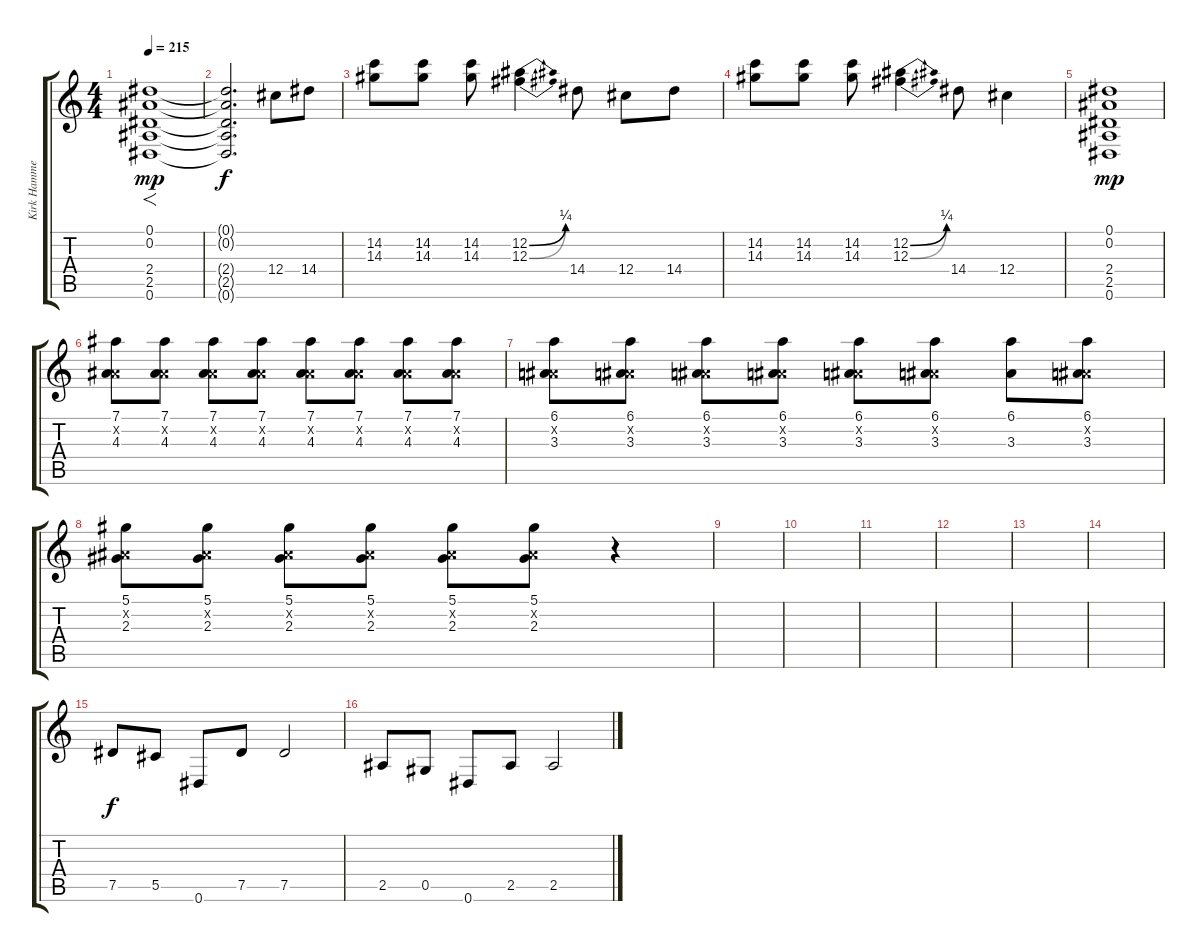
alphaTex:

\track ("Kirk Hammet Solo" "Kirk Hamme") {instrument distortionguitar}
\staff {score tabs}
\tuning (Eb4 Bb3 Gb3 Db3 Ab2 Eb2) {hide}
\ts (4 4)
\tempo 215
\clef g2
\ks c
(0.1 0.2 2.4 2.5 0.6).1{f dy mp} |
(0.1{t} 0.2{t} 2.4{t} 2.5{t} 0.6{t}).2{d dy f} 12.4.8 14.4.8 |
(14.2 14.3).8 (14.2 14.3).8 (14.2 14.3).8 (12.2{be (bend 0 0 60 1)} 12.3{be (bend 0 0 60 1)}).4 14.4.8 12.4.8 14.4.8 |
(14.2 14.3).8 (14.2 14.3).8 (14.2 14.3).8 (12.2{be (bend 0 0 60 1)} 12.3{be (bend 0 0 60 1)}).4 14.4.8 12.4.4 |
(0.1 0.2 2.4 2.5 0.6).1{dy mp} |
(7.1 0.2{x} 4.3).8 (7.1 0.2{x} 4.3).8 (7.1 0.2{x} 4.3).8 (7.1 0.2{x} 4.3).8 (7.1 0.2{x} 4.3).8 (7.1 0.2{x} 4.3).8 (7.1 0.2{x} 4.3).8 (7.1 0.2{x} 4.3).8 |
(6.1 0.2{x} 3.3).8 (6.1 0.2{x} 3.3).8 (6.1 0.2{x} 3.3).8 (6.1 0.2{x} 3.3).8 (6.1 0.2{x} 3.3).8 (6.1 0.2{x} 3.3).8 (6.1 3.3).8 (6.1 0.2{x} 3.3).8 |
(5.1 0.2{x} 2.3).8 (5.1 0.2{x} 2.3).8 (5.1 0.2{x} 2.3).8 (5.1 0.2{x} 2.3).8 (5.1 0.2{x} 2.3).8 (5.1 0.2{x} 2.3).8 r.4 |
|
|
|
|
|
|
7.5.8{dy f} 5.5.8 0.6.8 7.5.8 7.5.2 |
2.5.8 0.5.8 0.6.8 2.5.8 2.5.2
